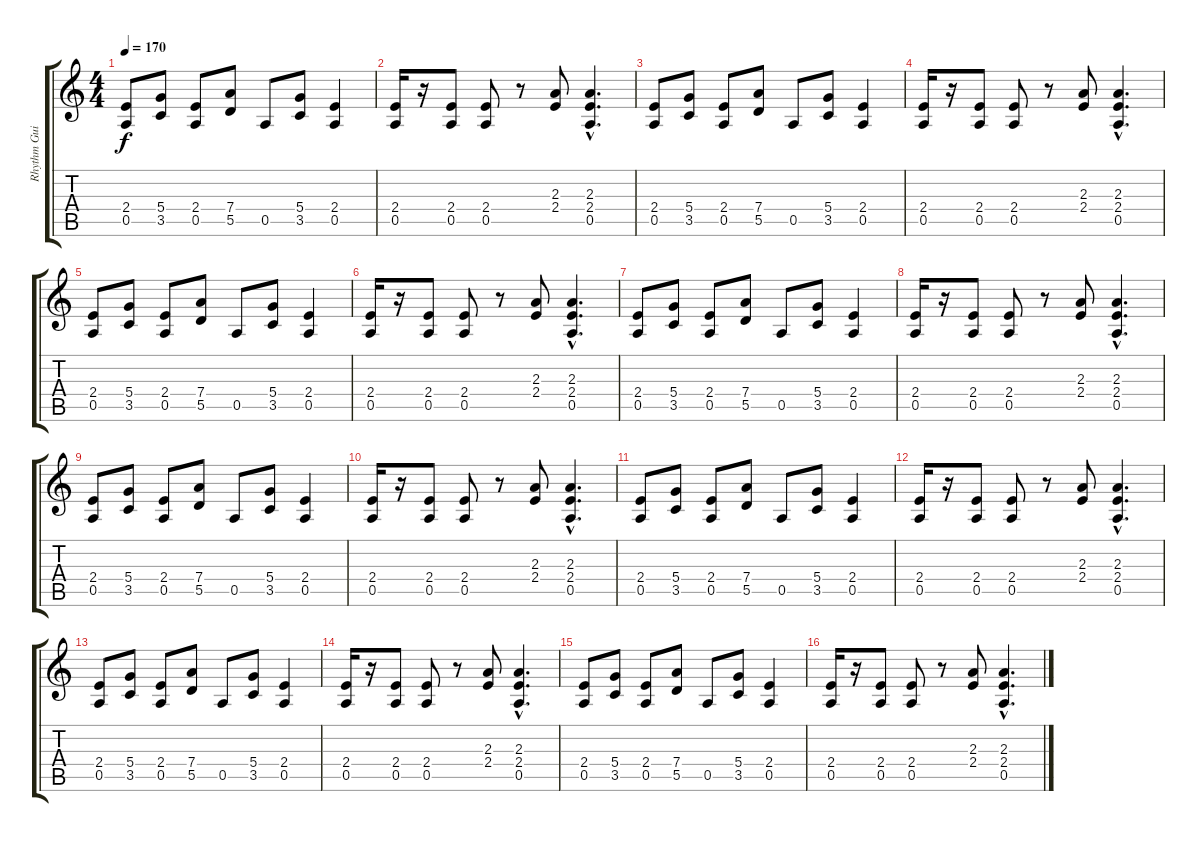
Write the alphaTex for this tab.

\track ("Rhythm Guitar" "Rhythm Gui") {instrument distortionguitar}
\staff {score tabs}
\tuning (E4 B3 G3 D3 A2 E2) {hide}
\ts (4 4)
\tempo 170
\clef g2
\ks c
(2.4 0.5).8{dy f} (5.4 3.5).8 (2.4 0.5).8 (7.4 5.5).8 0.5.8 (5.4 3.5).8 (2.4 0.5).4 |
(2.4 0.5).16 r.16 (2.4 0.5).8 (2.4 0.5).8 r.8 (2.3 2.4).8 (2.3{hac} 2.4{hac} 0.5{hac}).4{d} |
(2.4 0.5).8 (5.4 3.5).8 (2.4 0.5).8 (7.4 5.5).8 0.5.8 (5.4 3.5).8 (2.4 0.5).4 |
(2.4 0.5).16 r.16 (2.4 0.5).8 (2.4 0.5).8 r.8 (2.3 2.4).8 (2.3{hac} 2.4{hac} 0.5{hac}).4{d} |
(2.4 0.5).8 (5.4 3.5).8 (2.4 0.5).8 (7.4 5.5).8 0.5.8 (5.4 3.5).8 (2.4 0.5).4 |
(2.4 0.5).16 r.16 (2.4 0.5).8 (2.4 0.5).8 r.8 (2.3 2.4).8 (2.3{hac} 2.4{hac} 0.5{hac}).4{d} |
(2.4 0.5).8 (5.4 3.5).8 (2.4 0.5).8 (7.4 5.5).8 0.5.8 (5.4 3.5).8 (2.4 0.5).4 |
(2.4 0.5).16 r.16 (2.4 0.5).8 (2.4 0.5).8 r.8 (2.3 2.4).8 (2.3{hac} 2.4{hac} 0.5{hac}).4{d} |
(2.4 0.5).8 (5.4 3.5).8 (2.4 0.5).8 (7.4 5.5).8 0.5.8 (5.4 3.5).8 (2.4 0.5).4 |
(2.4 0.5).16 r.16 (2.4 0.5).8 (2.4 0.5).8 r.8 (2.3 2.4).8 (2.3{hac} 2.4{hac} 0.5{hac}).4{d} |
(2.4 0.5).8 (5.4 3.5).8 (2.4 0.5).8 (7.4 5.5).8 0.5.8 (5.4 3.5).8 (2.4 0.5).4 |
(2.4 0.5).16 r.16 (2.4 0.5).8 (2.4 0.5).8 r.8 (2.3 2.4).8 (2.3{hac} 2.4{hac} 0.5{hac}).4{d} |
(2.4 0.5).8 (5.4 3.5).8 (2.4 0.5).8 (7.4 5.5).8 0.5.8 (5.4 3.5).8 (2.4 0.5).4 |
(2.4 0.5).16 r.16 (2.4 0.5).8 (2.4 0.5).8 r.8 (2.3 2.4).8 (2.3{hac} 2.4{hac} 0.5{hac}).4{d} |
(2.4 0.5).8 (5.4 3.5).8 (2.4 0.5).8 (7.4 5.5).8 0.5.8 (5.4 3.5).8 (2.4 0.5).4 |
(2.4 0.5).16 r.16 (2.4 0.5).8 (2.4 0.5).8 r.8 (2.3 2.4).8 (2.3{hac} 2.4{hac} 0.5{hac}).4{d}
